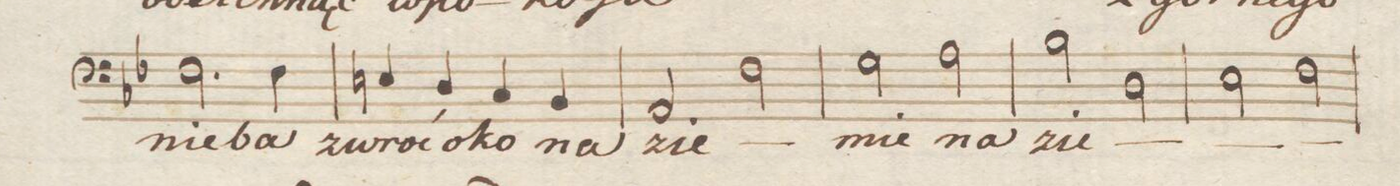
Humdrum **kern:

**kern	**text	**dynam
*I"Baſso.	*	*
*clefF4	*	*
*k[b-e-]	*	*
*met(c|)	*	*
*M2/2	*	*
2.F\	nie-	.
4F\	-ba	.
=77	=77	=77
4En/	zwroć	.
4D/	o-	.
4C/	-ko	.
4BB-/	na	.
=78	=78	=78
2AA/	zie-	.
2F\	.	.
=79	=79	=79
2G\	-mie	.
2A\	na	.
=80	=80	=80
2B-\	zie-	.
2D\	.	.
=81	=81	=81
2E-\	.	.
2F\	.	.
=82	=82	=82
*-	*-	*-
